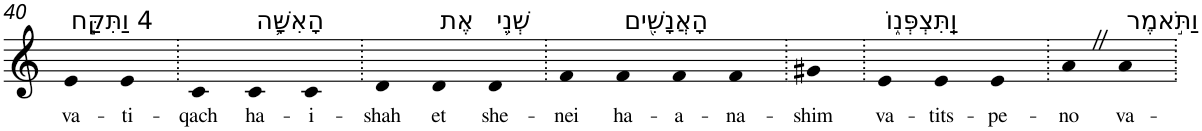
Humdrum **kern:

**kern	**text
*part1	*part1
*staff1	*staff1
*I"Piano	*
*I'Pno	*
!!LO:PB:g=z
*clefG2	*
*k[]	*
=40	=40
!LO:TX:a:t=4 וַתִּקַּ֧ח	!
!	!LO:LY:b
4e	va-
!	!LO:LY:b
4e	-ti-
=41.	=41.
!	!LO:LY:b
4c	-qach
!LO:TX:a:t=הָאִשָּׁ֛ה	!
!	!LO:LY:b
4c	ha-
!	!LO:LY:b
4c	-i-
=42.	=42.
!	!LO:LY:b
4d	-shah
!LO:TX:a:t=אֶת	!
!	!LO:LY:b
4d	et
!LO:TX:a:t=שְׁנֵ֥י	!
!	!LO:LY:b
4d	she-
=43.	=43.
!	!LO:LY:b
4f	-nei
!LO:TX:a:t=הָאֲנָשִׁ֖ים	!
!	!LO:LY:b
4f	ha-
!	!LO:LY:b
4f	-a-
!	!LO:LY:b
4f	-na-
=44.	=44.
!	!LO:LY:b
4g#X	-shim
=45.	=45.
!LO:TX:a:t=וַֽתִּצְפְּנ֑וֹ	!
!	!LO:LY:b
4e	va-
!	!LO:LY:b
4e	-tits-
!	!LO:LY:b
4e	-pe-
=46.	=46.
!	!LO:LY:b
4aZ	-no
!LO:TX:a:t=וַתֹּ֣אמֶר	!
!	!LO:LY:b
4a	va-
=.	=.
*-	*-
